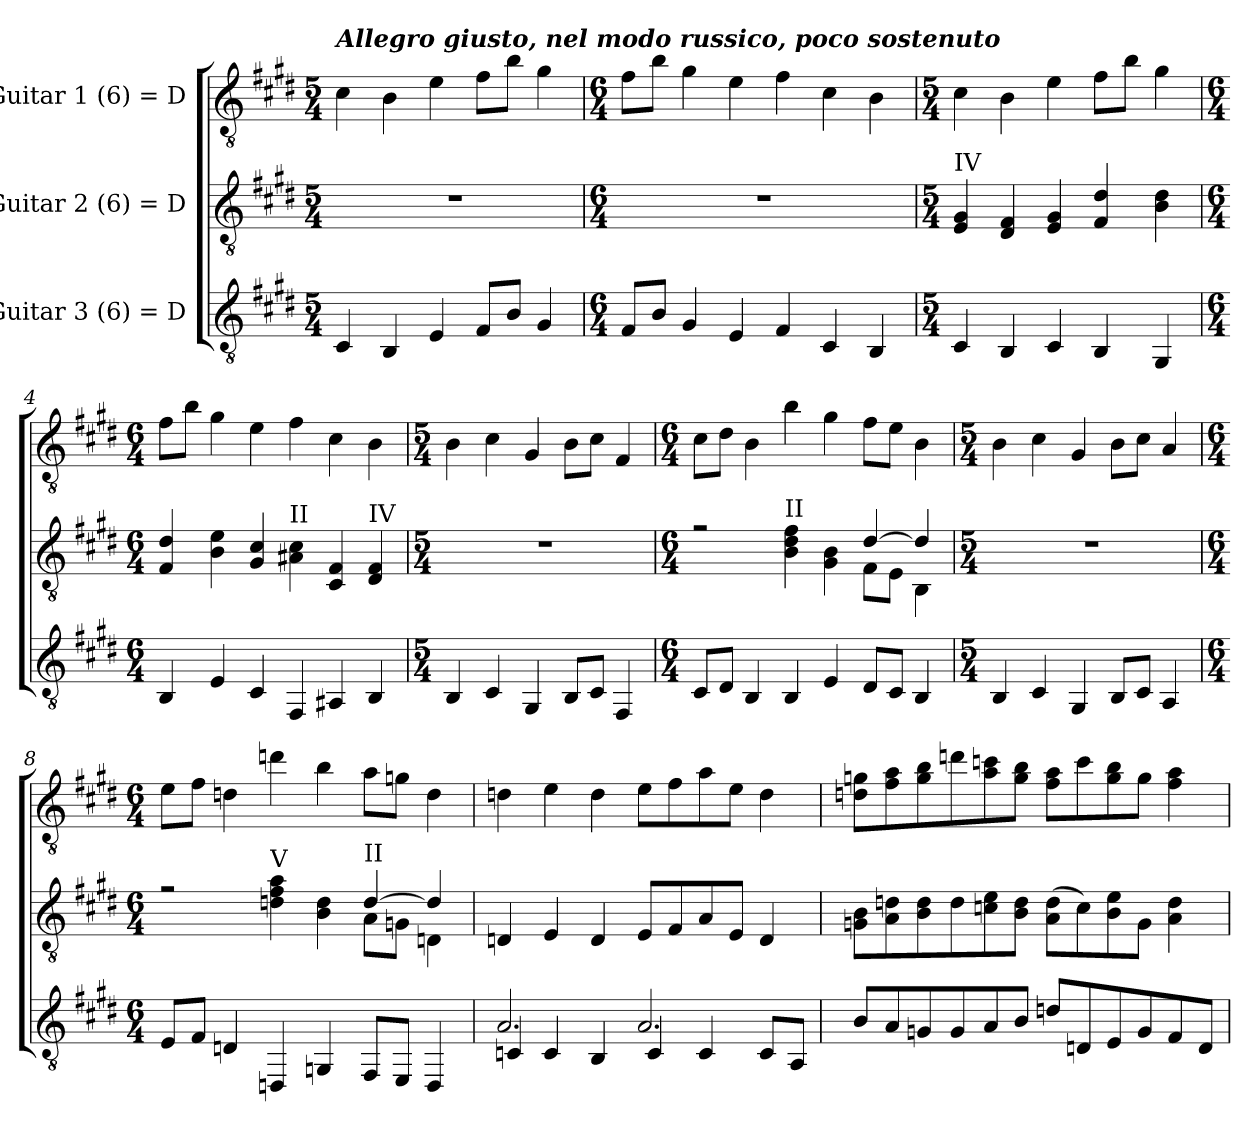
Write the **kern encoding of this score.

**kern	**kern	**kern
*part3	*part2	*part1
*staff3	*staff2	*staff1
*I"Guitar 3 (6) = D	*I"Guitar 2 (6) = D	*I"Guitar 1 (6) = D
*clefGv2	*clefGv2	*clefGv2
*k[f#c#g#d#]	*k[f#c#g#d#]	*k[f#c#g#d#]
*M5/4	*M5/4	*M5/4
*MM104	*MM104	*MM104
=1	=1	=1
!	!	!LO:TX:a:Bi:t=Allegro giusto, nel modo russico, poco sostenuto
4C#/	4%5r	4c#\
4BB/	.	4B\
4E/	.	4e\
8F#/L	.	8f#\L
8B/J	.	8b\J
4G#/	.	4g#\
=2	=2	=2
*M6/4	*M6/4	*M6/4
8F#/L	1.r	8f#\L
8B/J	.	8b\J
4G#/	.	4g#\
4E/	.	4e\
4F#/	.	4f#\
4C#/	.	4c#\
4BB/	.	4B\
=3	=3	=3
*M5/4	*M5/4	*M5/4
!	!LO:TX:a:t=IV	!
4C#/	4E/ 4G#/	4c#\
4BB/	4D#/ 4F#/	4B\
4C#/	4E/ 4G#/	4e\
4BB/	4F#/ 4d#/	8f#\L
.	.	8b\J
4GG#/	4B\ 4d#\	4g#\
=4	=4	=4
*M6/4	*M6/4	*M6/4
4BB/	4F#/ 4d#/	8f#\L
.	.	8b\J
4E/	4B\ 4e\	4g#\
4C#/	4G#/ 4c#/	4e\
!	!LO:TX:a:t=II	!
4FF#/	4A#X\ 4c#\	4f#\
4AA#X/	4C#/ 4F#/	4c#\
!	!LO:TX:a:t=IV	!
4BB/	4D#/ 4F#/	4B\
!!LO:LB:g=z
=5	=5	=5
*M5/4	*M5/4	*M5/4
4BB/	4%5r	4B\
4C#/	.	4c#\
4GG#/	.	4G#/
8BB/L	.	8B\L
8C#/J	.	8c#\J
4FF#/	.	4F#/
=6	=6	=6
*M6/4	*M6/4	*M6/4
*	*^	*
8C#/L	2.ryy	2rf	8c#\L
8D#/J	.	.	8d#\J
4BB/	.	.	4B\
!	!	!LO:TX:a:t=II	!
4BB/	.	4B\ 4d#\ 4f#\	4b\
4E/	4ryy	4G#\ 4B\	4g#\
8D#/L	[4d#/	8F#\L	8f#\L
8C#/J	.	8E\J	8e\J
4BB/	4d#/]	4BB\	4B\
*	*v	*v	*
=7	=7	=7
*M5/4	*M5/4	*M5/4
4BB/	4%5r	4B\
4C#/	.	4c#\
4GG#/	.	4G#/
8BB/L	.	8B\L
8C#/J	.	8c#\J
4AA/	.	4A/
=8	=8	=8
*M6/4	*M6/4	*M6/4
*	*^	*
8E/L	2.ryy	2rf	8e\L
8F#/J	.	.	8f#\J
4Dn/	.	.	4dn\
!	!	!LO:TX:a:t=V	!
4DDn/	.	4dn\ 4f#\ 4a\	4ddn\
4GGn/	4ryy	4B\ 4d\	4b\
!	!LO:TX:a:t=II	!	!
8FF#/L	[4d/	8A\L	8a\L
8EE/J	.	8Gn\J	8gn\J
4DD/	4d/]	4Dn\	4d\
*	*v	*v	*
!!LO:LB:g=z
=9	=9	=9
*^	*	*
2.A/	4Cn/	4Dn/	4dn\
.	4C/	4E/	4e\
.	4BB/	4D/	4d\
2.A/	4C/	8E/L	8e\L
.	.	8F#/	8f#\
.	4C/	8A/	8a\
.	.	8E/J	8e\J
.	8C/L	4D/	4d\
.	8AA/J	.	.
*v	*v	*	*
=10	=10	=10
8B/L	8Gn\ 8B\L	8dn\ 8gn\L
8A/	8A\ 8dn\	8f#\ 8a\
8Gn/	8B\ 8d\	8g\ 8b\
8G/	8d\	8ddn\
8A/	8cn\ 8e\	8a\ 8ccn\
8B/J	8B\ 8d\J	8g\ 8b\J
8dn/L	(8A\ 8d\L	8f#\ 8a\L
8Dn/	8c\)	8cc\
8E/	8B\ 8e\	8g\ 8b\
8G/	8G\J	8g\J
8F#/	4A\ 4d\	4f#\ 4a\
8D/J	.	.
=	=	=
*-	*-	*-
